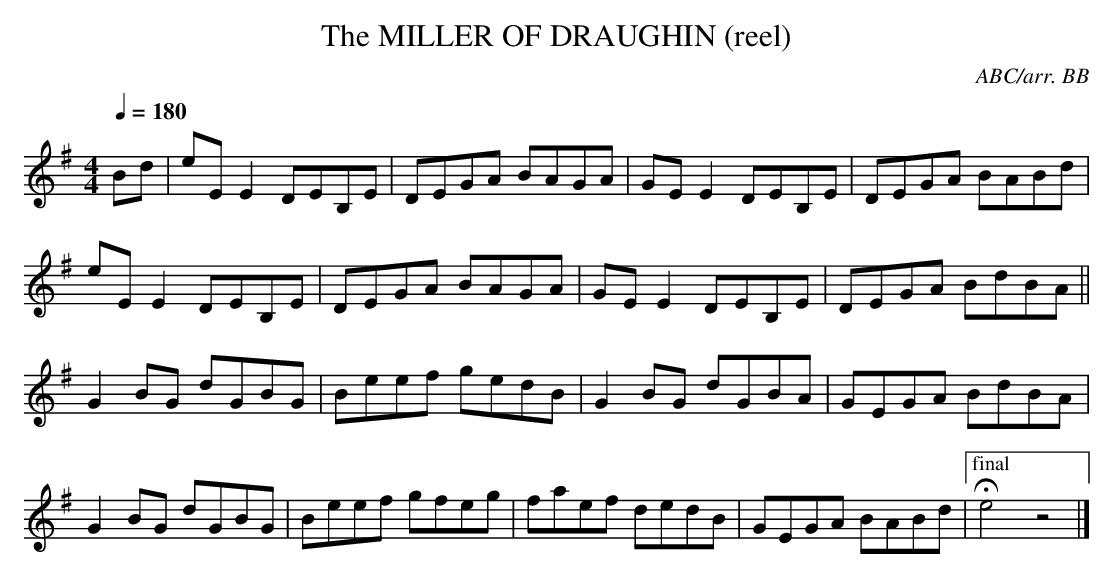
X:1
T:MILLER OF DRAUGHIN (reel), The
C:ABC/arr. BB
Q:1/4=180
M:4/4
L:1/8
K:Em
Bd|eE E2 DEB,E|DEGA BAGA|GE E2 DEB,E|DEGA BABd|
eE E2 DEB,E|DEGA BAGA|GE E2 DEB,E|DEGA BdBA||
G2 BG dGBG|Beef gedB|G2 BG dGBA|GEGA BdBA|
G2 BG dGBG|Beef gfeg|faef dedB|GEGA BABd|\
["final"He4z4|]
